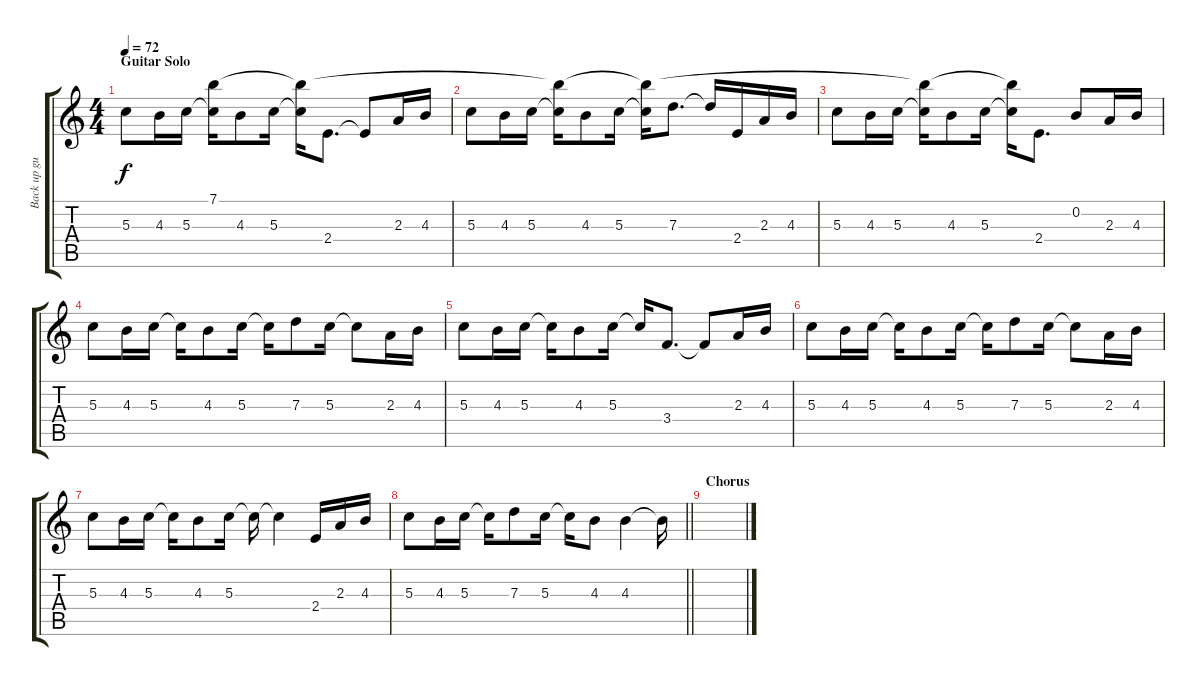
\track ("Back up guitar" "Back up gu") {instrument acousticguitarnylon}
\staff {score tabs}
\tuning (E4 B3 G3 D3 A2 E2) {hide}
\ts (4 4)
\section ("" "Guitar Solo")
\tempo 72
\clef g2
\ks c
5.3.8{dy f} 4.3.16 5.3.16 (7.1 5.3{t}).16 4.3.8 5.3.16 (7.1{t} 5.3{t}).16 2.4.8{d} 2.4{t}.8 2.3.16 4.3.16 |
5.3.8 4.3.16 5.3.16 (7.1{t} 5.3{t}).16 4.3.8 5.3.16 (7.1{t} 5.3{t}).16 7.3.8{d} 7.3{t}.16 2.4.16 2.3.16 4.3.16 |
5.3.8 4.3.16 5.3.16 (7.1{t} 5.3{t}).16 4.3.8 5.3.16 (7.1{t} 5.3{t}).16 2.4.8{d} 0.2{t}.8 2.3.16 4.3.16 |
5.3.8 4.3.16 5.3.16 5.3{t}.16 4.3.8 5.3.16 5.3{t}.16 7.3.8 5.3.16 5.3{t}.8 2.3.16 4.3.16 |
5.3.8 4.3.16 5.3.16 5.3{t}.16 4.3.8 5.3.16 5.3{t}.16 3.4.8{d} 3.4{t}.8 2.3.16 4.3.16 |
5.3.8 4.3.16 5.3.16 5.3{t}.16 4.3.8 5.3.16 5.3{t}.16 7.3.8 5.3.16 5.3{t}.8 2.3.16 4.3.16 |
5.3.8 4.3.16 5.3.16 5.3{t}.16 4.3.8 5.3.16 5.3{t}.16 5.3{t}.4 2.4.16 2.3.16 4.3.16 |
\barLineRight lightlight
5.3.8 4.3.16 5.3.16 5.3{t}.16 7.3.8 5.3.16 5.3{t}.16 4.3.8 4.3.4 4.3{t}.16 |
\section ("" "Chorus")
